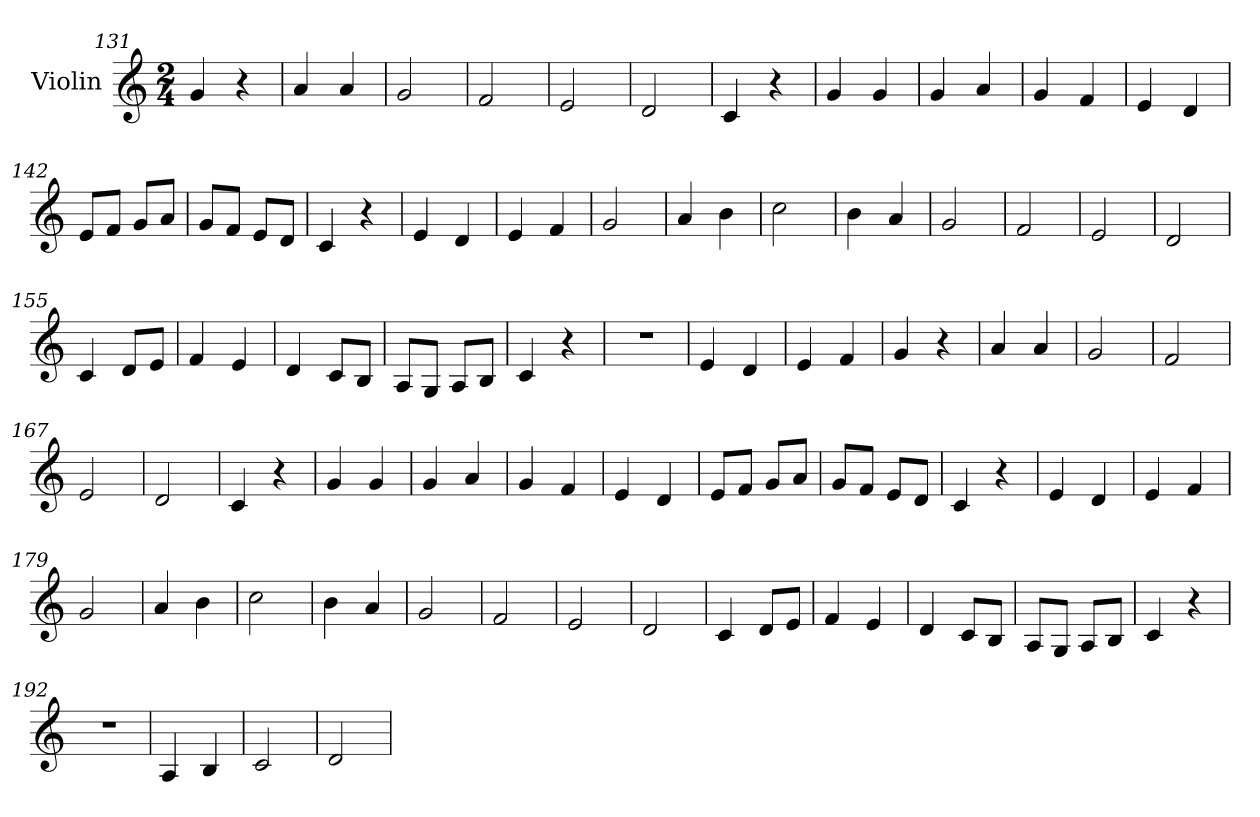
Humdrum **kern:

**kern
*part1
*staff1
*I"Violin
*clefG2
*k[]
*M2/4
=131
4g/
4r
=132
4a/
4a/
=133
2g/
=134
2f/
=135
2e/
=136
2d/
=137
4c/
4r
=138
4g/
4g/
!!LO:LB:g=z
=139
4g/
4a/
=140
4g/
4f/
=141
4e/
4d/
=142
8e/L
8f/J
8g/L
8a/J
=143
8g/L
8f/J
8e/L
8d/J
=144
4c/
4r
=145
4e/
4d/
=146
4e/
4f/
=147
2g/
=148
4a/
4b\
=149
2cc\
!!LO:LB:g=z
=150
4b\
4a/
=151
2g/
=152
2f/
=153
2e/
=154
2d/
=155
4c/
8d/L
8e/J
=156
4f/
4e/
=157
4d/
8c/L
8B/J
=158
8A/L
8G/J
8A/L
8B/J
=159
4c/
4r
=160
2r
!!LO:LB:g=z
=161
4e/
4d/
=162
4e/
4f/
=163
4g/
4r
=164
4a/
4a/
=165
2g/
=166
2f/
=167
2e/
=168
2d/
=169
4c/
4r
=170
4g/
4g/
=171
4g/
4a/
!!LO:LB:g=z
=172
4g/
4f/
=173
4e/
4d/
=174
8e/L
8f/J
8g/L
8a/J
=175
8g/L
8f/J
8e/L
8d/J
=176
4c/
4r
=177
4e/
4d/
=178
4e/
4f/
=179
2g/
=180
4a/
4b\
=181
2cc\
!!LO:LB:g=z
=182
4b\
4a/
=183
2g/
=184
2f/
=185
2e/
=186
2d/
=187
4c/
8d/L
8e/J
=188
4f/
4e/
=189
4d/
8c/L
8B/J
=190
8A/L
8G/J
8A/L
8B/J
=191
4c/
4r
=192
2r
!!LO:LB:g=z
=193
4A/
4B/
=194
2c/
=195
2d/
=
*-
